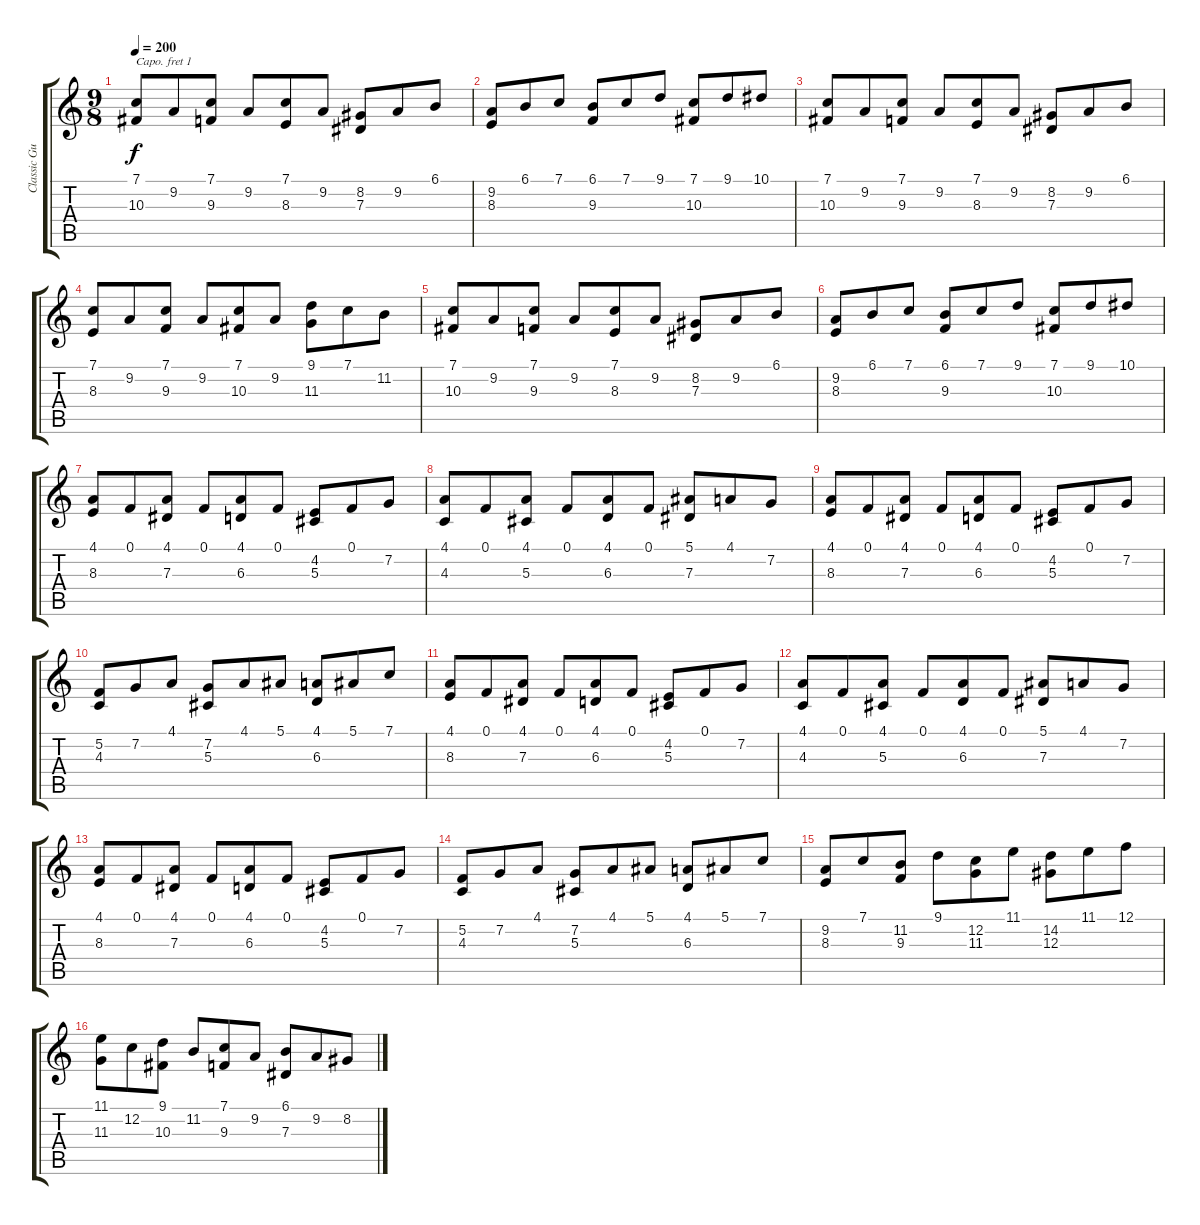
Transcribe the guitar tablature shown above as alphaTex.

\track ("Classic Guitar" "Classic Gu") {instrument acousticgrandpiano}
\staff {score tabs}
\capo 1
\tuning (E4 B3 G3 D3 Ab2 E2) {hide}
\ts (9 8)
\tempo 200
\clef g2
\ks c
(7.1 10.3).8{dy f} 9.2.8 (7.1 9.3).8 9.2.8 (7.1 8.3).8 9.2.8 (8.2 7.3).8 9.2.8 6.1.8 |
(9.2 8.3).8 6.1.8 7.1.8 (6.1 9.3).8 7.1.8 9.1.8 (7.1 10.3).8 9.1.8 10.1.8 |
(7.1 10.3).8 9.2.8 (7.1 9.3).8 9.2.8 (7.1 8.3).8 9.2.8 (8.2 7.3).8 9.2.8 6.1.8 |
(7.1 8.3).8 9.2.8 (7.1 9.3).8 9.2.8 (7.1 10.3).8 9.2.8 (9.1 11.3).8 7.1.8 11.2.8 |
(7.1 10.3).8 9.2.8 (7.1 9.3).8 9.2.8 (7.1 8.3).8 9.2.8 (8.2 7.3).8 9.2.8 6.1.8 |
(9.2 8.3).8 6.1.8 7.1.8 (6.1 9.3).8 7.1.8 9.1.8 (7.1 10.3).8 9.1.8 10.1.8 |
(4.1 8.3).8 0.1.8 (4.1 7.3).8 0.1.8 (4.1 6.3).8 0.1.8 (4.2 5.3).8 0.1.8 7.2.8 |
(4.1 4.3).8 0.1.8 (4.1 5.3).8 0.1.8 (4.1 6.3).8 0.1.8 (5.1 7.3).8 4.1.8 7.2.8 |
(4.1 8.3).8 0.1.8 (4.1 7.3).8 0.1.8 (4.1 6.3).8 0.1.8 (4.2 5.3).8 0.1.8 7.2.8 |
(5.2 4.3).8 7.2.8 4.1.8 (7.2 5.3).8 4.1.8 5.1.8 (4.1 6.3).8 5.1.8 7.1.8 |
(4.1 8.3).8 0.1.8 (4.1 7.3).8 0.1.8 (4.1 6.3).8 0.1.8 (4.2 5.3).8 0.1.8 7.2.8 |
(4.1 4.3).8 0.1.8 (4.1 5.3).8 0.1.8 (4.1 6.3).8 0.1.8 (5.1 7.3).8 4.1.8 7.2.8 |
(4.1 8.3).8 0.1.8 (4.1 7.3).8 0.1.8 (4.1 6.3).8 0.1.8 (4.2 5.3).8 0.1.8 7.2.8 |
(5.2 4.3).8 7.2.8 4.1.8 (7.2 5.3).8 4.1.8 5.1.8 (4.1 6.3).8 5.1.8 7.1.8 |
(9.2 8.3).8 7.1.8 (11.2 9.3).8 9.1.8 (12.2 11.3).8 11.1.8 (14.2 12.3).8 11.1.8 12.1.8 |
(11.1 11.3).8 12.2.8 (9.1 10.3).8 11.2.8 (7.1 9.3).8 9.2.8 (6.1 7.3).8 9.2.8 8.2.8
